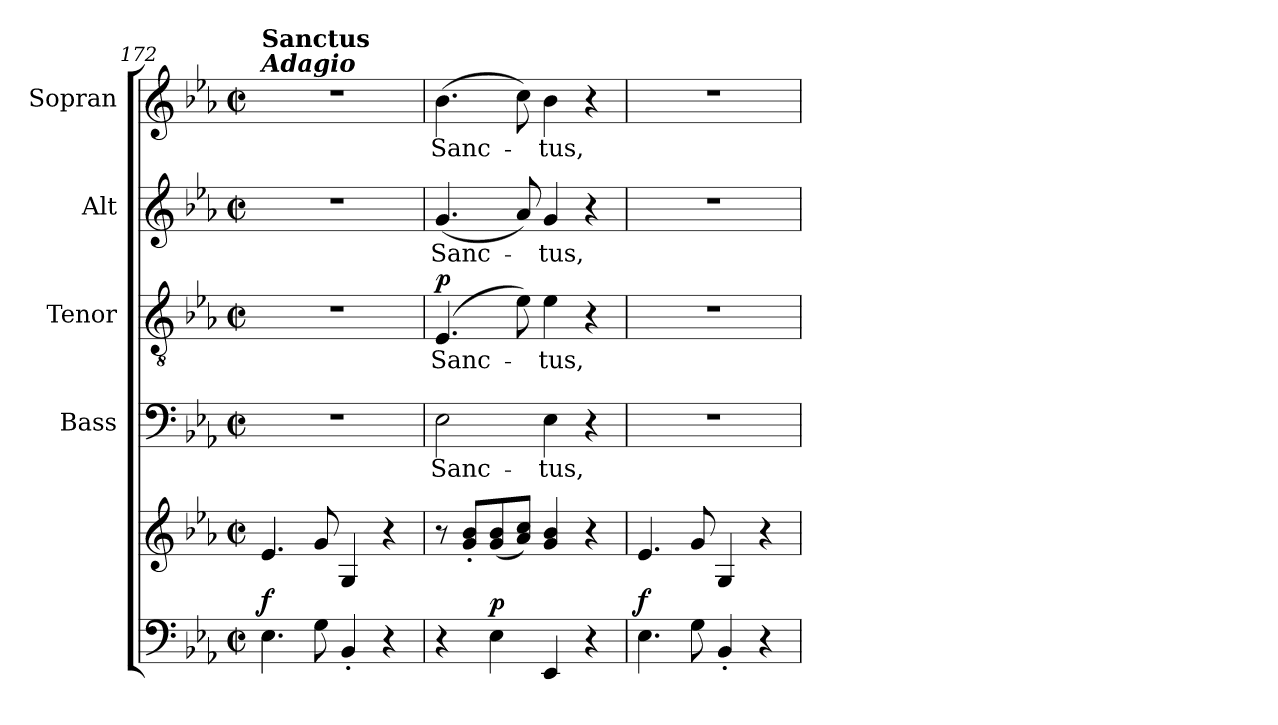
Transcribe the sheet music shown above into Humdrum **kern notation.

**kern	**kern	**dynam	**kern	**text	**kern	**text	**dynam	**kern	**text	**kern	**text
*part5	*part5	*part5	*part4	*part4	*part3	*part3	*part3	*part2	*part2	*part1	*part1
*staff6	*staff5	*staff5/6	*staff4	*staff4	*staff3	*staff3	*staff3	*staff2	*staff2	*staff1	*staff1
*	*	*	*I"Bass	*	*I"Tenor	*	*	*I"Alt	*	*I"Sopran	*
*	*	*	*I'B.	*	*I'T.	*	*	*I'A.	*	*I'S.	*
!!LO:LB:g=z
*clefF4	*clefG2	*	*clefF4	*	*clefGv2	*	*	*clefG2	*	*clefG2	*
*k[b-e-a-]	*k[b-e-a-]	*	*k[b-e-a-]	*	*k[b-e-a-]	*	*	*k[b-e-a-]	*	*k[b-e-a-]	*
*E-:	*E-:	*	*E-:	*	*E-:	*	*	*E-:	*	*E-:	*
*M2/2	*M2/2	*	*M2/2	*	*M2/2	*	*	*M2/2	*	*M2/2	*
*met(c|)	*met(c|)	*	*met(c|)	*	*met(c|)	*	*	*met(c|)	*	*met(c|)	*
=172	=172	=172	=172	=172	=172	=172	=172	=172	=172	=172	=172
!	!	!	!	!	!	!	!	!	!	!LO:TX:a:Bi:t=Adagio	!
!	!	!	!	!	!	!	!	!	!	!LO:TX:a:B:t=Sanctus	!
!	!	!LO:DY:a=2	!	!	!	!	!	!	!	!	!
4.E-\	4.e-/	f	1r	.	1r	.	.	1r	.	1r	.
8G\	8g/	.	.	.	.	.	.	.	.	.	.
4BB-'</	4G/	.	.	.	.	.	.	.	.	.	.
4r	4r	.	.	.	.	.	.	.	.	.	.
=173	=173	=173	=173	=173	=173	=173	=173	=173	=173	=173	=173
!	!	!	!	!LO:LY:b	!	!LO:LY:b	!LO:DY:a	!	!LO:LY:b	!	!LO:LY:b
4r	8r	.	2E-\	Sanc-	(4.E-/	Sanc-	p	(<4.g/	Sanc-	(>4.b-\	Sanc-
.	8g/'< 8b-/'<L	.	.	.	.	.	.	.	.	.	.
!	!	!LO:DY:a=2	!	!	!	!	!	!	!	!	!
4E-\	(<8g/ 8b-/	p	.	.	.	.	.	.	.	.	.
.	8a-/ 8cc/J)	.	.	.	8e-\)	.	.	8a-/)	.	8cc\)	.
!	!	!	!	!LO:LY:b	!	!LO:LY:b	!	!	!LO:LY:b	!	!LO:LY:b
4EE-/	4g/ 4b-/	.	4E-\	-tus,	4e-\	-tus,	.	4g/	-tus,	4b-\	-tus,
4r	4r	.	4r	.	4r	.	.	4r	.	4r	.
=174	=174	=174	=174	=174	=174	=174	=174	=174	=174	=174	=174
!	!	!LO:DY:a=2	!	!	!	!	!	!	!	!	!
4.E-\	4.e-/	f	1r	.	1r	.	.	1r	.	1r	.
8G\	8g/	.	.	.	.	.	.	.	.	.	.
4BB-'</	4G/	.	.	.	.	.	.	.	.	.	.
4r	4r	.	.	.	.	.	.	.	.	.	.
=	=	=	=	=	=	=	=	=	=	=	=
*-	*-	*-	*-	*-	*-	*-	*-	*-	*-	*-	*-
